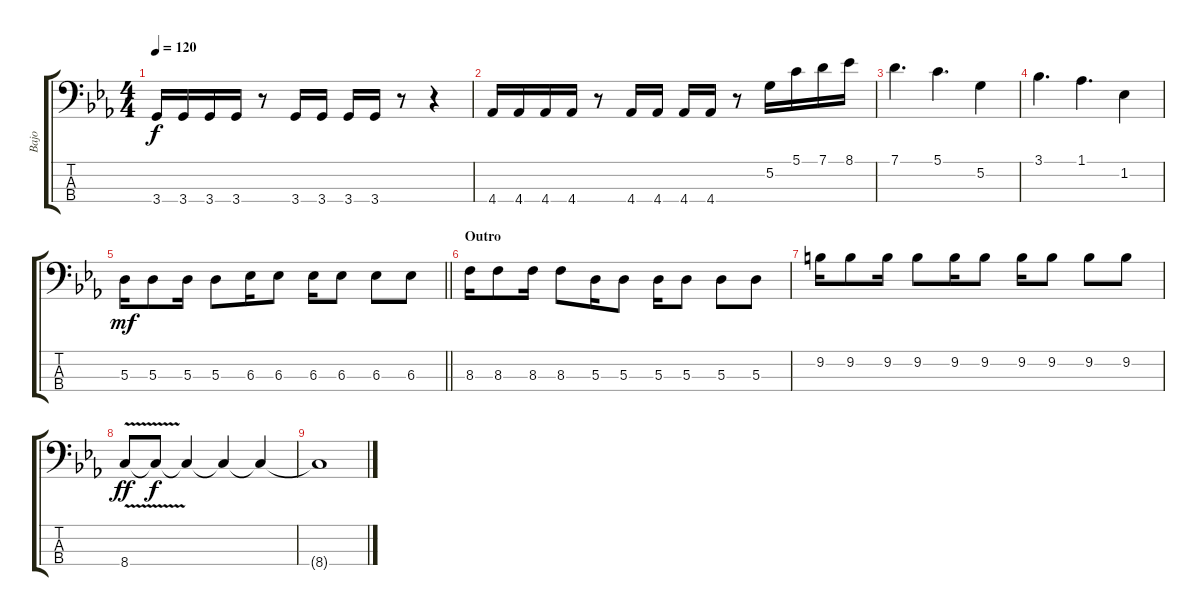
\track ("Bajo" "Bajo") {instrument fretlessbass}
\staff {score tabs}
\tuning (G2 D2 A1 E1) {hide}
\ts (4 4)
\tempo 120
\clef f4
\ks eb
3.4.16{dy f} 3.4.16 3.4.16 3.4.16 r.8 3.4.16 3.4.16 3.4.16 3.4.16 r.8 r.4 |
4.4.16 4.4.16 4.4.16 4.4.16 r.8 4.4.16 4.4.16 4.4.16 4.4.16 r.8 5.2.16 5.1.16 7.1.16 8.1.16 |
7.1.4{d} 5.1.4{d} 5.2.4 |
3.1.4{d beam Down} 1.1.4{d} 1.2.4 |
\barLineRight lightlight
5.3.16{dy mf} 5.3.8 5.3.16 5.3.8 6.3.16 6.3.8 6.3.16 6.3.8 6.3.8 6.3.8 |
\section ("" "Outro")
8.3.16 8.3.8 8.3.16 8.3.8 5.3.16 5.3.8 5.3.16 5.3.8 5.3.8 5.3.8 |
9.2.16 9.2.8 9.2.16 9.2.8 9.2.16 9.2.8 9.2.16 9.2.8 9.2.8 9.2.8 |
8.4{v}.8{dy ff} 8.4{t}.8{dy f} 8.4{t}.4 8.4{t}.4 8.4{t}.4 |
8.4{t}.1
